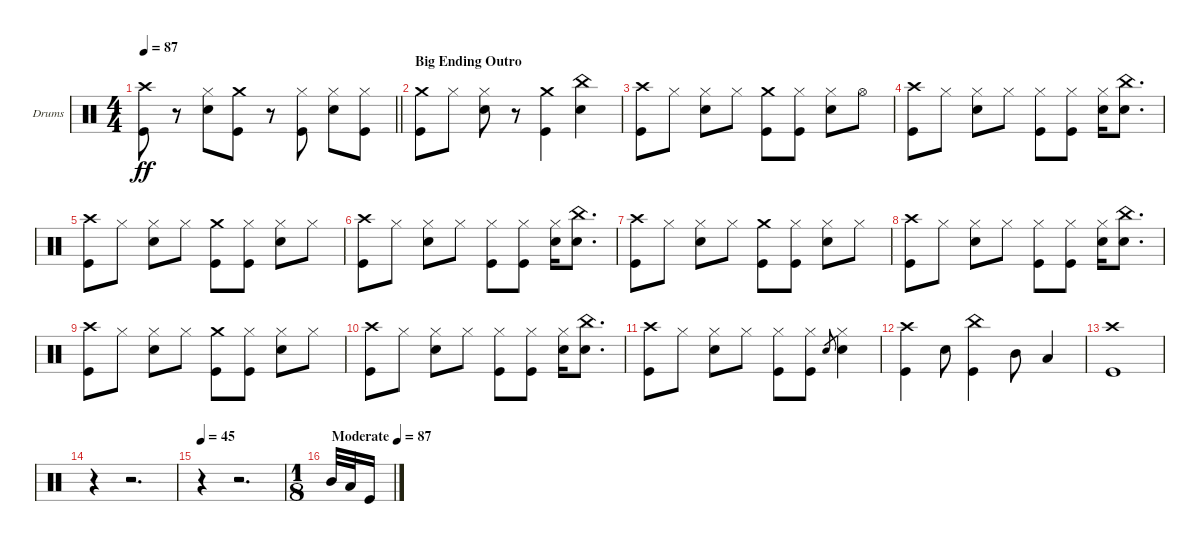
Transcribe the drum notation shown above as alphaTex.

\bracketExtendMode groupsimilarinstruments
\firstSystemTrackNameOrientation horizontal
\otherSystemsTrackNameOrientation horizontal
\track ("Drumkit" "Drums") {instrument percussion}
\staff {score}
\articulation defaults
\ts (4 4)
\tempo 87
\clef neutral
\barLineRight lightlight
\ks c
("Crash high (hit)" "Kick (hit)").8{dy ff} r.8 ("Snare (hit) 2" "Hi-Hat (closed)").8 ("Crash medium (hit)" "Kick (hit)").8 r.8 ("Kick (hit)" "Hi-Hat (closed)").8 ("Snare (hit) 2" "Hi-Hat (closed)").8 ("Hi-Hat (closed)" "Kick (hit)").8 |
\section ("" "Big Ending Outro")
("Kick (hit)" "Crash medium (hit)").8 "Hi-Hat (closed)".8 ("Snare (hit) 2" "Hi-Hat (closed)").8 r.8 ("Kick (hit)" "Crash medium (hit)").4 ("Snare (hit) 2" "China (hit)").4 |
("Crash high (hit)" "Kick (hit)").8 "Hi-Hat (closed)".8 ("Snare (hit) 2" "Hi-Hat (closed)").8 "Hi-Hat (closed)".8 ("Kick (hit)" "Crash medium (hit)").8 ("Kick (hit)" "Hi-Hat (closed)").8 ("Snare (hit) 2" "Hi-Hat (closed)").8 "Hi-Hat (open)".8 |
("Crash high (hit)" "Kick (hit)").8 "Hi-Hat (closed)".8 ("Snare (hit) 2" "Hi-Hat (closed)").8 "Hi-Hat (closed)".8 ("Kick (hit)" "Hi-Hat (closed)").8 ("Hi-Hat (closed)" "Kick (hit)").8 ("Snare (hit) 2" "Hi-Hat (closed)").16 ("Snare (hit) 2" "China (hit)").8{d} |
("Crash high (hit)" "Kick (hit)").8 "Hi-Hat (closed)".8 ("Snare (hit) 2" "Hi-Hat (closed)").8 "Hi-Hat (closed)".8 ("Kick (hit)" "Crash medium (hit)").8 ("Kick (hit)" "Hi-Hat (closed)").8 ("Snare (hit) 2" "Hi-Hat (closed)").8 "Hi-Hat (closed)".8 |
("Crash high (hit)" "Kick (hit)").8 "Hi-Hat (closed)".8 ("Snare (hit) 2" "Hi-Hat (closed)").8 "Hi-Hat (closed)".8 ("Kick (hit)" "Hi-Hat (closed)").8 ("Hi-Hat (closed)" "Kick (hit)").8 ("Snare (hit) 2" "Hi-Hat (closed)").16 ("Snare (hit) 2" "China (hit)").8{d} |
("Crash high (hit)" "Kick (hit)").8 "Hi-Hat (closed)".8 ("Snare (hit) 2" "Hi-Hat (closed)").8 "Hi-Hat (closed)".8 ("Kick (hit)" "Crash medium (hit)").8 ("Kick (hit)" "Hi-Hat (closed)").8 ("Snare (hit) 2" "Hi-Hat (closed)").8 "Hi-Hat (closed)".8 |
("Crash high (hit)" "Kick (hit)").8 "Hi-Hat (closed)".8 ("Snare (hit) 2" "Hi-Hat (closed)").8 "Hi-Hat (closed)".8 ("Kick (hit)" "Hi-Hat (closed)").8 ("Hi-Hat (closed)" "Kick (hit)").8 ("Snare (hit) 2" "Hi-Hat (closed)").16 ("Snare (hit) 2" "China (hit)").8{d} |
("Crash high (hit)" "Kick (hit)").8 "Hi-Hat (closed)".8 ("Snare (hit) 2" "Hi-Hat (closed)").8 "Hi-Hat (closed)".8 ("Kick (hit)" "Crash medium (hit)").8 ("Kick (hit)" "Hi-Hat (closed)").8 ("Snare (hit) 2" "Hi-Hat (closed)").8 "Hi-Hat (closed)".8 |
("Crash high (hit)" "Kick (hit)").8 "Hi-Hat (closed)".8 ("Snare (hit) 2" "Hi-Hat (closed)").8 "Hi-Hat (closed)".8 ("Kick (hit)" "Hi-Hat (closed)").8 ("Hi-Hat (closed)" "Kick (hit)").8 ("Snare (hit) 2" "Hi-Hat (closed)").16 ("Snare (hit) 2" "China (hit)").8{d} |
("Crash high (hit)" "Kick (hit)").8 "Hi-Hat (closed)".8 ("Snare (hit) 2" "Hi-Hat (closed)").8 "Hi-Hat (closed)".8 ("Kick (hit)" "Hi-Hat (closed)").8 ("Hi-Hat (closed)" "Kick (hit)").8 "Snare (hit) 2".8{gr} ("Snare (hit) 2" "Hi-Hat (closed)").4 |
("Crash high (hit)" "Kick (hit)").4 "Snare (hit) 2".8 ("China (hit)" "Kick (hit)").4 "Mid Tom (hit)".8 "Low Tom (hit)".4 |
("Crash high (hit)" "Kick (hit)").1 |
r.4 r.2{d} |
\tempo 45
r.4 r.2{d} |
\ts (1 8)
\beaming (8 1)
\tempo (87 "Moderate")
"Mid Tom (hit)".32 "Low Tom (hit)".32 "Kick (hit)".16
